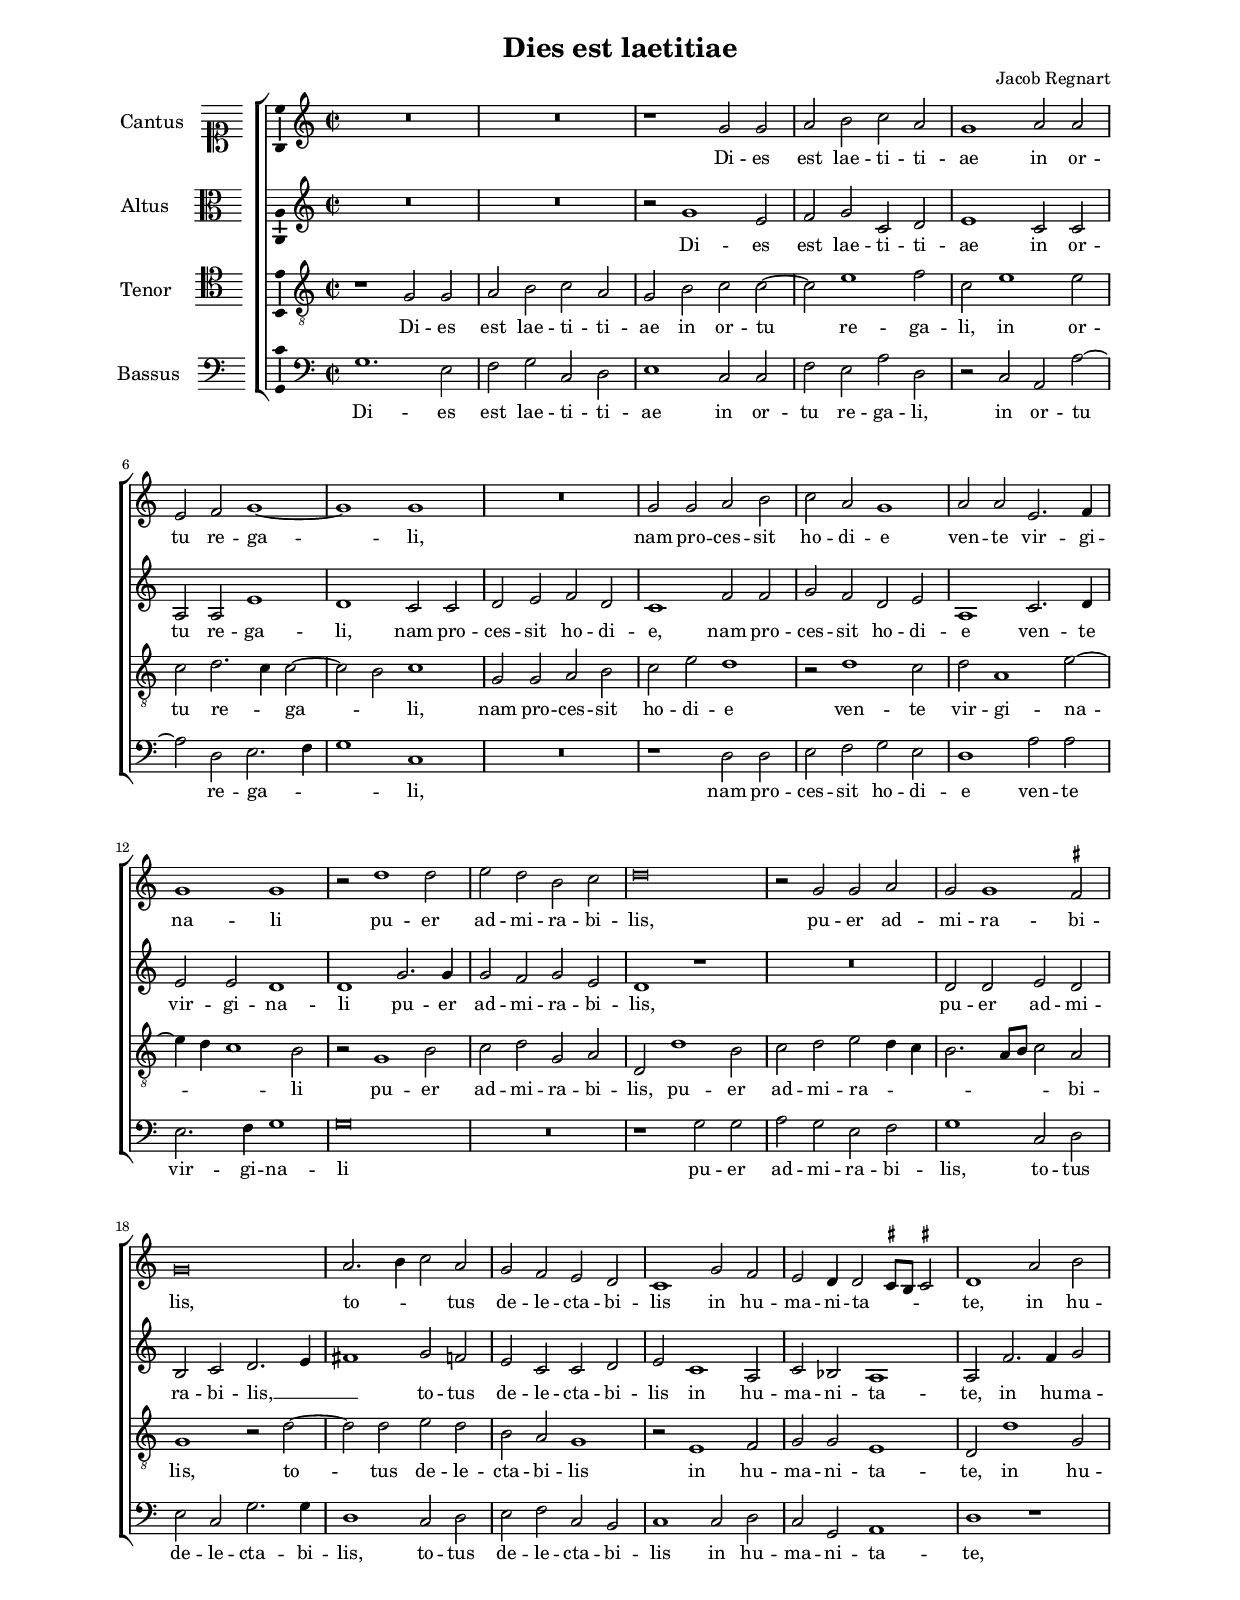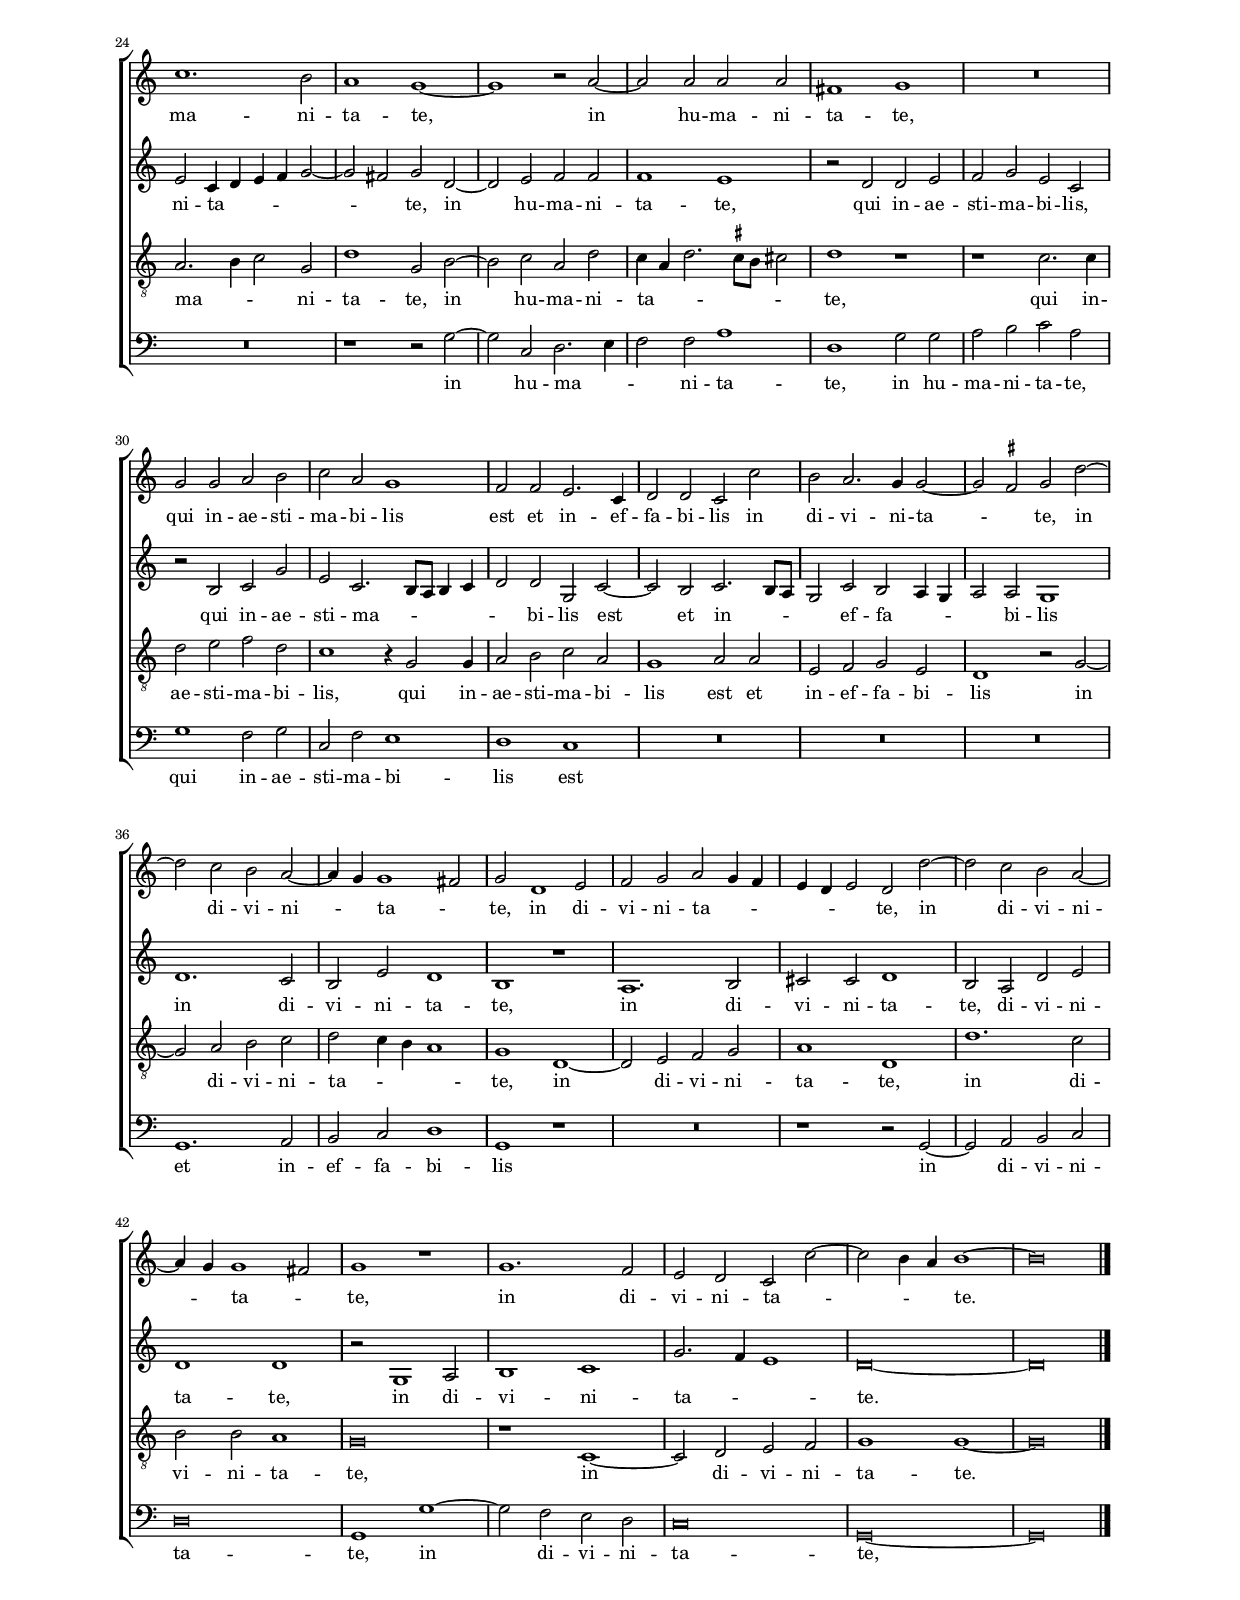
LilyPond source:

\header
{
  title="Dies est laetitiae"
  composer="Jacob Regnart"
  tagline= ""
}

\version "2.24.0"
\include "deutsch.ly"
#(set-global-staff-size 15)
% #(set-default-paper-size "letter")
#(ly:set-option 'point-and-click #f)

	
global = {
	\key c \major
	\time 2/2 \set Score.measureLength = #(ly:make-moment 2/1)
	\skip 1*2*47 \bar "|."
	}

	ficta = { \once \set suggestAccidentals = ##t }
	
	forget = #(define-music-function (music) (ly:music?) #{
		\accidentalStyle forget
		$music
		\accidentalStyle default
		#})
	

\paper
	{
	top-margin = 1.8 \cm
	bottom-margin = 1.8 \cm
	left-margin = 2.2 \cm
	right-margin = 2.2 \cm
	ragged-bottom = ##f
	ragged-last-bottom = ##f
	print-page-number = ##f
	system-system-spacing = #'((basic-distance . 17) (minimum-distance . 14) (padding . 5) (strechability . 250))
	systems-per-page = 4
%	min-systems-per-page = 3
%	oddHeaderMarkup = \markup { \fill-line { \null \null \column \right-align { \fontsize #1 \fromproperty #'page:page-number-string \null } } }
%	evenHeaderMarkup = \markup { \column \right-align { \fontsize #1 \fromproperty #'page:page-number-string \null } }
	}


incipitcantus = \markup { \score {
	{
	\set Staff.instrumentName = \markup { \fontsize #1 "Cantus" }
	\key c \major
	\clef soprano
	s4 \bar ""
	}
	\layout  {
	raggedright = ##t
	indent = 1.6 \cm
	line-width = 2.4\cm
	\context { \Staff \remove Time_signature_engraver }
	\override Staff.Clef.Y-extent = #'(0 . 0)
	}} \hspace #1 }
	
      
incipitaltus = \markup { \score {
	{
	\set Staff.instrumentName = \markup { \fontsize #1 "Altus" }
	\key c \major
	\clef alto
	s4 \bar ""
	}
	\layout  {
	raggedright = ##t
	indent = 1.6 \cm
	line-width = 2.4\cm
	\context { \Staff \remove Time_signature_engraver }
	\override Staff.Clef.Y-extent = #'(0 . 0)
	}} \hspace #1 }


incipittenor = \markup { \score {
	{
	\set Staff.instrumentName = \markup { \fontsize #1 "Tenor" }
	\key c \major
	\clef tenor
	s4 \bar ""
	}
	\layout  {
	raggedright = ##t
	indent = 1.6 \cm
	line-width = 2.4\cm
	\context { \Staff \remove Time_signature_engraver }
	\override Staff.Clef.Y-extent = #'(0 . 0)
	}} \hspace #1 }


incipitbassus = \markup { \score {
	{
	\set Staff.instrumentName = \markup { \fontsize #1 "Bassus" }
	\key c \major
	\clef bass
	s4 \bar ""
	}
	\layout  {
	raggedright = ##t
	indent = 1.6 \cm
	line-width = 2.4\cm
	\context { \Staff \remove Time_signature_engraver }
	\override Staff.Clef.Y-extent = #'(0 . 0)
	}} \hspace #1 }


cantus =  \relative c''
	{
	R\breve
	R\breve
	r1 g2 g
	a2 h c a
%5
	g1 a2 a |
	e2 f g1~
	g1 g
	R\breve
	g2 g a h
%10
	c2 a g1 |
	a2 a e2. f4
	g1 g
	r2 d'1 d2
	e2 d h c
%15
	d\breve |
	r2 g, g a
	g2 g1 \ficta fis2
	g\breve
	a2. h4 c2 a
%20
	g2 f e d |
	c1 g'2 f
	e2 d4 d2 \ficta cis8 h \ficta cis!2
	d1 a'2 h
	c1. h2
%25
	a1 g~ |
	g1 r2 a~
	a2 a a a
	fis1 g
	R\breve
%30
	g2 g a h |
	c2 a g1
	f2 f e2. c4
	d2 d c c'
	h2 a2. g4 g2~
%35
	g2 \ficta fis g d'~ |
	d2 c h a~
	a4 g g1 fis2
	g2 d1 e2
	f2 g a g4 f
%40
	e4 d e2 d d'~ |
	d2 c h a~
	a4 g g1 fis2
	g1 r
	g1. f2
%45
	e2 d c c'~ |
	c2 h4 a h1~
	h\breve |
	}


altus =  \relative c'
	{
	R\breve
	R\breve
	r2 g'1 e2
	f2 g c, d
%5
	e1 c2 c |
	a2 a e'1
	d1 c2 c
	d2 e f d
	c1 f2 f
%10
	g2 f d e |
	a,1 c2. d4
	e2 e d1
	d1 g2. g4
	g2 f g e
%15
	d1 r |
	R\breve
	d2 d e d
	h2 c d2. e4
	fis1 g2 f
%20
	e2 c c d |
	e2 c1 a2
	c2 b a1
	a2 f'2. f4 g2
	e2 c4 d e f g2~
%25
	g2 fis g d~ |
	d2 e f f
	f1 e
	r2 d d e
	f2 g e c
%30
	r2 h c g' |
	e2 c2. h8 a h4 c
	d2 d g, c~
	c2 h c2. h8 a
	g2 c h a4 g
%35
	a2 a g1 |
	d'1. c2
	h2 e d1
	h1 r
	a1. h2
%40
	cis2 cis d1 |
	h2 a d e
	d1 d
	r2 g,1 a2
	h1 c
%45
	g'2. f4 e1 |
	d\breve~
	d\breve |
	}


tenor =  \relative c'
	{
	r1 g2 g
	a2 h c a
	g2 h c c~
	c2 e1 f2
%5
	c2 e1 e2 |
	c2 d2. c4 c2~
	c2 h c1
	g2 g a h
	c2 e d1
%10
	r2 d1 c2 |
	d2 a1 e'2~
	e4 d c1 h2
	r2 g1 h2
	c2 d g, a
%15
	d,2 d'1 h2 |
	c2 d e d4 c
	h2. a8 h c2 a
	g1 r2 d'~
	d2 d e d
%20
	h2 a g1 |
	r2 e1 f2
	g2 g e1
	d2 d'1 g,2
	a2. h4 c2 g
%25
	d'1 g,2 h~ |
	h2 c a d
	c4 a d2. \ficta cis8 h cis!2
	d1 r
	r1 c2. c4
%30
	d2 e f d |
	c1 r4 g2 g4
	a2 h c a
	g1 a2 a
	e2 f g e
%35
	d1 r2 g~ |
	g2 a h c
	d2 c4 h a1
	g1 d1~
	d2 e f g
%40
	a1 d, |
	d'1. c2
	h2 h a1
	g\breve
	r1 c,1~
%45
	c2 d e f |
	g1 g~
	g\breve |	
	}


bassus  =  \relative c
	{
	g'1. e2
	f2 g c, d
	e1 c2 c
	f2 e a d,
%5
	r2 c a a'~ |
	a2 d, e2. f4
	g1 c,
	R\breve
	r1 d2 d
%10
	e2 f g e |
	d1 a'2 a
	e2. f4 g1
	g\breve
	R\breve
%15
	r1 g2 g |
	a2 g e f
	g1 c,2 d
	e2 c g'2. g4
	d1 c2 d
%20
	e2 f c h |
	c1 c2 d
	c2 g a1
	d1 r
	R\breve
%25
	r1 r2 g~ |
	g2 c, d2. e4
	f2 f a1
	d,1 g2 g
	a2 h c a
%30
	g1 f2 g |
	c,2 f e1
	d1 c
	R\breve
	R\breve
%35
	R\breve |
	g1. a2
	h2 c d1
	g,1 r
	R\breve
%40
	r1 r2 g~ |
	g2 a h c
	d\breve
	g,1 g'~
	g2 f e d
%45
	c\breve |
	g\breve~
	g\breve |
	}

lyricscantus = \lyricmode {
	Di -- es est lae -- ti -- ti -- ae in or -- tu re -- ga -- li,
        nam pro -- ces -- sit ho -- di -- e ven -- te vir -- gi -- na -- li
        pu -- er ad -- mi -- ra -- bi -- lis,
        pu -- er ad -- mi -- ra -- bi -- lis,
        to -- _ _ tus de -- le -- cta -- bi -- lis 
        in hu -- ma -- ni -- ta -- _ _ _ te,
        in hu -- ma -- ni -- ta -- te,
        in hu -- ma -- ni -- ta -- te,
        qui in -- ae -- sti -- ma -- bi -- lis
        est et in -- ef -- fa -- bi -- lis
        in di -- vi -- ni -- ta -- _ te,
        in di -- vi -- ni -- _ ta -- _ te,
        in di -- vi -- ni -- ta -- _ _ _ _ _ te,
        in di -- vi -- ni -- _ ta -- _ te,
        in di -- vi -- ni -- ta -- _ _ _ te.
	}


lyricsaltus = \lyricmode {
	Di -- es est lae -- ti -- ti -- ae in or -- tu re -- ga -- li,
        nam pro -- ces -- sit ho -- di -- e,
        nam pro -- ces -- sit ho -- di -- e ven -- te vir -- gi -- na -- li
        pu -- er ad -- mi -- ra -- bi -- lis,
        pu -- er ad -- mi -- ra -- bi -- lis, __ _ _
        to -- tus de -- le -- cta -- bi -- lis 
        in hu -- ma -- ni -- ta -- te,
        in hu -- ma -- ni -- ta -- _ _ _ _ _ te,
        in hu -- ma -- ni -- ta -- te,
        qui in -- ae -- sti -- ma -- bi -- lis,
        qui in -- ae -- sti -- ma -- _ _ _ _ _ bi -- lis
        est et in -- _ _ _ ef -- fa -- _ _ _ bi -- lis
        in di -- vi -- ni -- ta -- te,
        in di -- vi -- ni -- ta -- te,
        di -- vi -- ni -- ta -- te,
        in di -- vi -- ni -- ta -- _ _ te.
	}


lyricstenor = \lyricmode {
	Di -- es est lae -- ti -- ti -- ae in or -- tu re -- ga -- li,
        in or -- tu re -- _ ga -- _ li,
        nam pro -- ces -- sit ho -- di -- e ven -- te vir -- gi -- na -- _ _  li
        pu -- er ad -- mi -- ra -- bi -- lis,
        pu -- er ad -- mi -- ra -- _ _ _ _ _ _ bi -- lis,
        to -- tus de -- le -- cta -- bi -- lis
        in hu -- ma -- ni -- ta -- te,
        in hu -- ma -- _ _ ni -- ta -- te,
        in hu -- ma -- ni -- ta -- _ _ _ _ _ te,
        qui in -- ae -- sti -- ma -- bi -- lis,
        qui in -- ae -- sti -- ma -- bi -- lis
        est et in -- ef -- fa -- bi -- lis
        in di -- vi -- ni -- ta -- _ _ _ te,
        in di -- vi -- ni -- ta -- te,
        in di -- vi -- ni -- ta -- te,
        in di -- vi -- ni -- ta -- te.
	}


lyricsbassus = \lyricmode {
	Di -- es est lae -- ti -- ti -- ae in or -- tu re -- ga -- li,
        in or -- tu re -- ga -- _ _ li,
        nam pro -- ces -- sit ho -- di -- e ven -- te vir -- gi -- na -- li
        pu -- er ad -- mi -- ra -- bi -- lis,
        to -- tus de -- le -- cta -- bi -- lis,
        to -- tus de -- le -- cta -- bi -- lis
        in hu -- ma -- ni -- ta -- te,
        in hu -- ma -- _ _ ni -- ta -- te,
        in hu -- ma -- ni -- ta -- te,
        qui in -- ae -- sti -- ma -- bi -- lis
        est et in -- ef -- fa -- bi -- lis
        in di -- vi -- ni -- ta -- te,
        in di -- vi -- ni -- ta -- te,
        in di -- vi -- ni -- ta -- te.
	}


\score
{  
	\transpose c c {
	\new ChoirStaff \with { \override StaffGrouper.staff-staff-spacing.basic-distance = #12 }
	<<

	\new Staff << \global
	\new Voice="v1" {
		\set Staff.instrumentName=\incipitcantus
        %       \set Staff.instrumentName="S"
		\set Staff.midiInstrument = "reed organ"
		\clef "violin"
		\cantus }
	\new Lyrics \lyricsto "v1" {\lyricscantus }
	>>


	\new Staff << \global
	\new Voice="v2" {
		\set Staff.instrumentName=\incipitaltus
        %       \set Staff.instrumentName="A"
		\set Staff.midiInstrument = "reed organ"
		\clef "violin" 
		\altus}
	\new Lyrics \lyricsto "v2" {\lyricsaltus }
	>>


	\new Staff << \global
	\new Voice="v3" {
		\set Staff.instrumentName=\incipittenor
        %       \set Staff.instrumentName="T"
		\set Staff.midiInstrument = "reed organ"
		\clef "G_8"
		\tenor }
	\new Lyrics \lyricsto "v3" {\lyricstenor }
	>>


	\new Staff << \global
	\new Voice="v4" {
		\set Staff.instrumentName=\incipitbassus
        %       \set Staff.instrumentName="B"
		\set Staff.midiInstrument = "reed organ"
		\clef "bass" 
		\bassus }
	\new Lyrics \lyricsto "v4" {\lyricsbassus}
	>>

	>>
	} % transpose

	\layout
	{
	indent = 2.3 \cm
%	\context { \Lyrics \override VerticalAxisGroup.nonstaff-relatedstaff-spacing.padding = #2 }
%	\context { \Lyrics \override LyricText.font-size = #1 }
	\context { \Staff \override TimeSignature.break-visibility = #end-of-line-invisible }
	\context { \Staff \consists Ambitus_engraver }
	\context { \Score \override BarNumber.padding = #2 }
	\context { \Voice \override NoteHead.style = #'baroque }
	}

\midi
	{
    	\tempo 2 = 90
	}
	
}


% EOF
